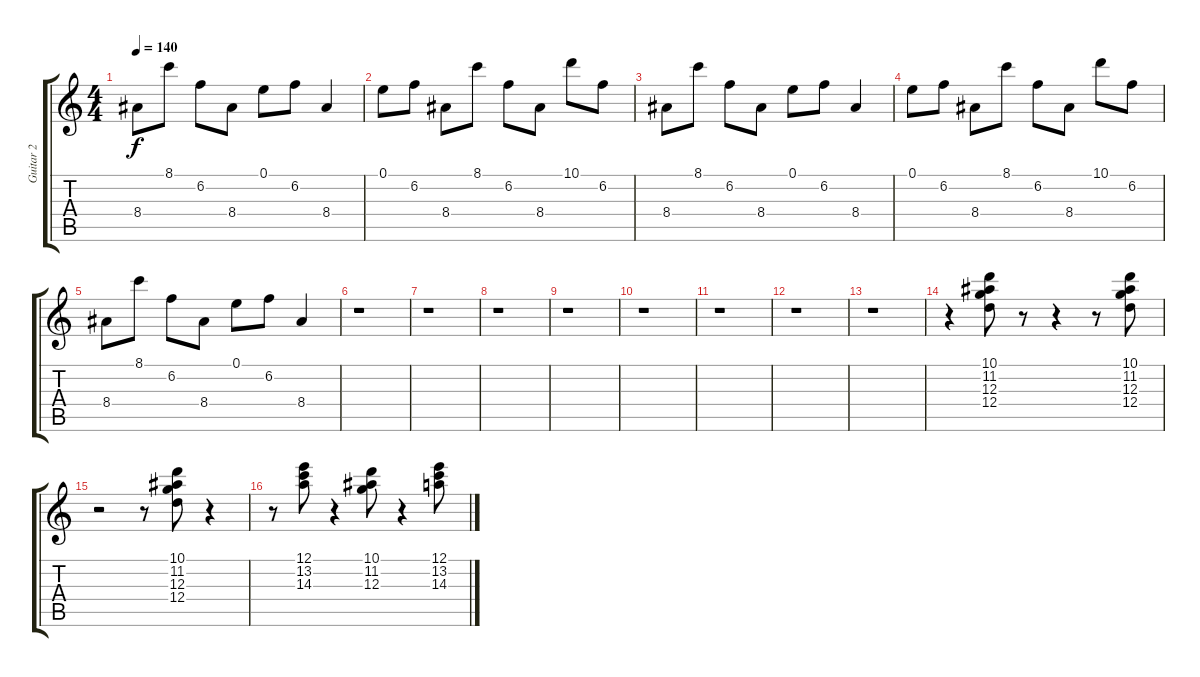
\track ("Guitar 2" "Guitar 2") {instrument electricguitarclean}
\staff {score tabs}
\tuning (E4 B3 G3 D3 A2 E2) {hide}
\ts (4 4)
\tempo 140
\clef g2
\ks c
8.4.8{dy f} 8.1.8 6.2.8 8.4.8 0.1.8 6.2.8 8.4.4 |
0.1.8 6.2.8 8.4.8 8.1.8 6.2.8 8.4.8 10.1.8 6.2.8 |
8.4.8 8.1.8 6.2.8 8.4.8 0.1.8 6.2.8 8.4.4 |
0.1.8 6.2.8 8.4.8 8.1.8 6.2.8 8.4.8 10.1.8 6.2.8 |
8.4.8 8.1.8 6.2.8 8.4.8 0.1.8 6.2.8 8.4.4 |
r.1 |
r.1 |
r.1 |
r.1 |
r.1 |
r.1 |
r.1 |
r.1 |
r.4 (10.1 11.2 12.3 12.4).8 r.8 r.4 r.8 (10.1 11.2 12.3 12.4).8 |
r.2 r.8 (10.1 11.2 12.3 12.4).8 r.4 |
r.8 (12.1 13.2 14.3).8 r.4 (10.1 11.2 12.3).8 r.4 (12.1 13.2 14.3).8
